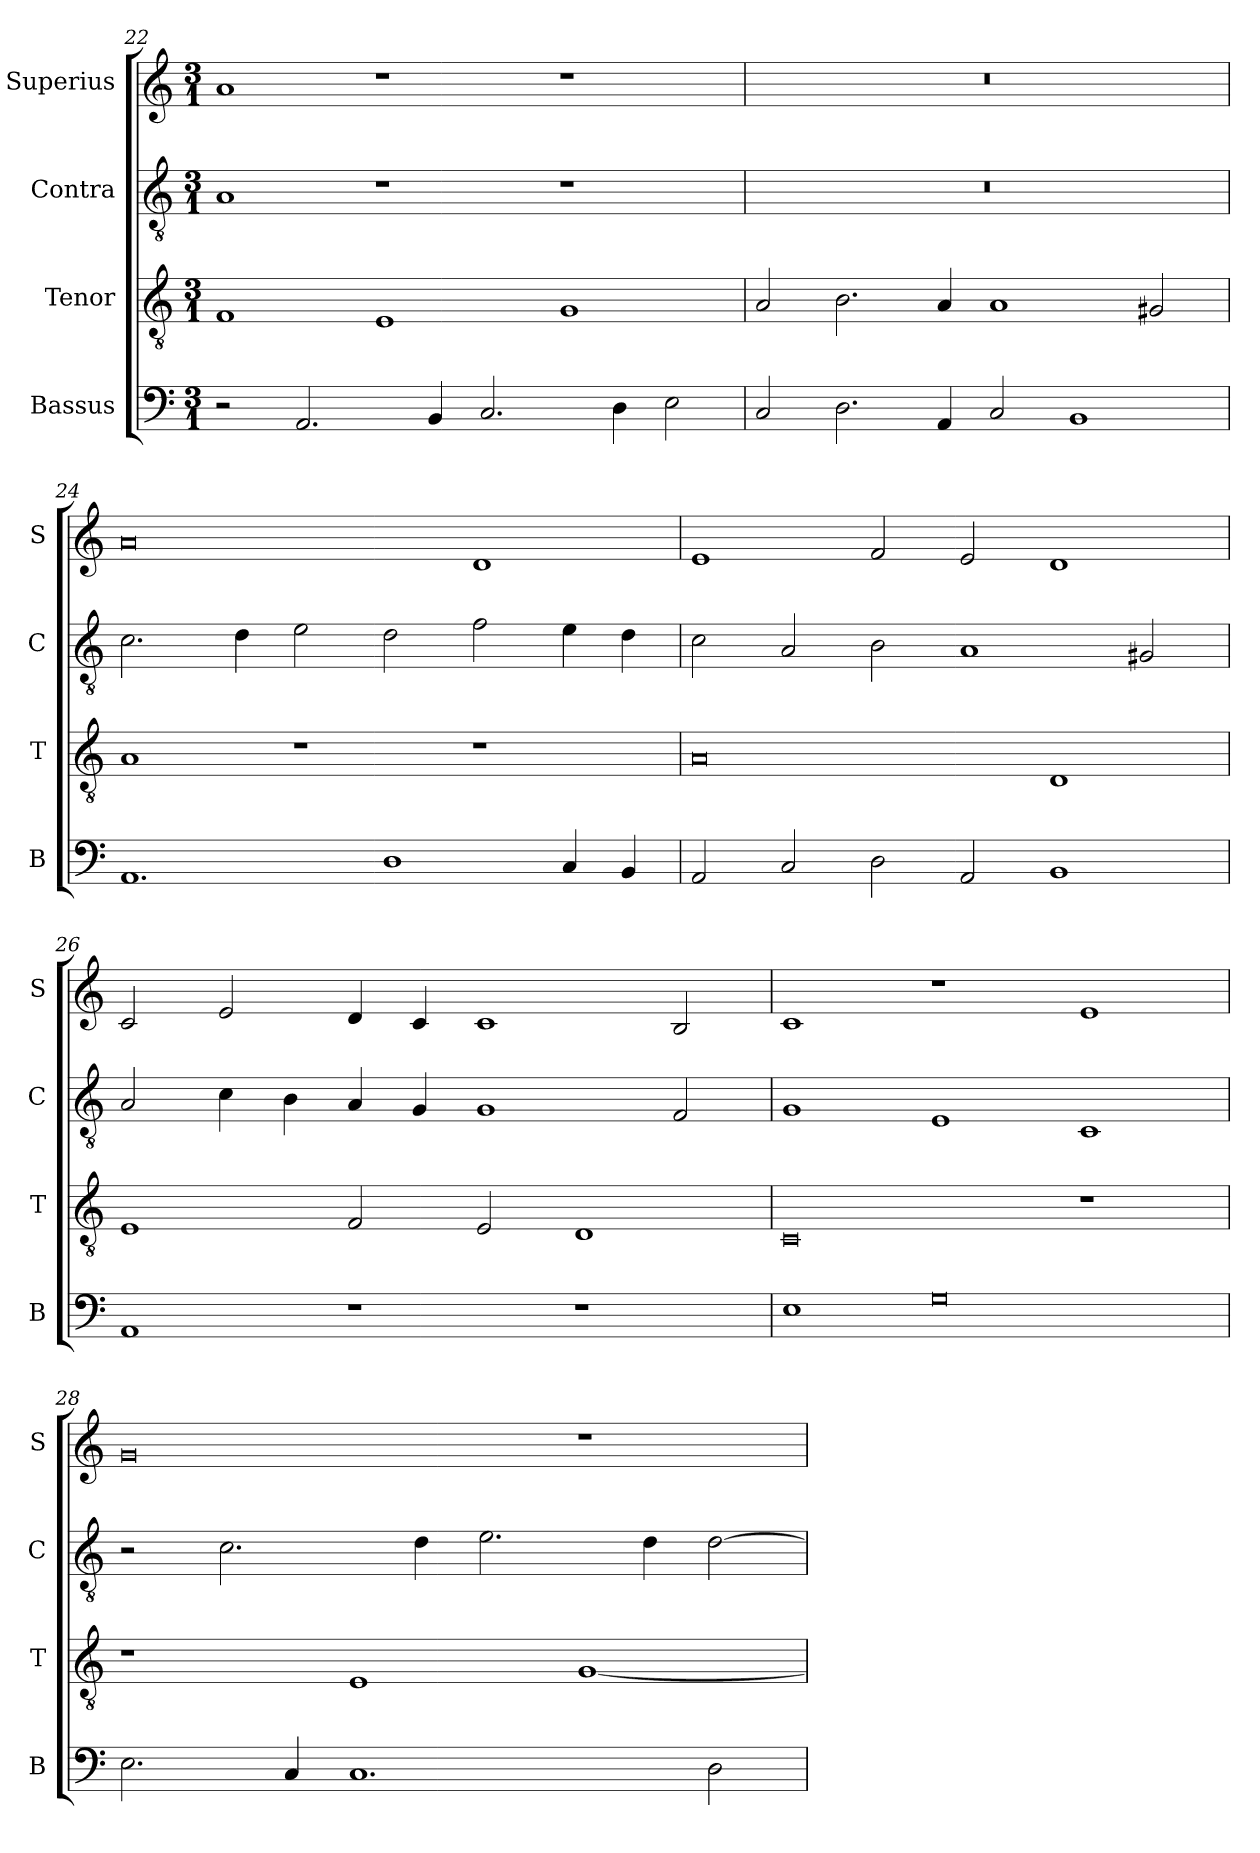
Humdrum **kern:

**kern	**kern	**kern	**kern
*part4	*part3	*part2	*part1
*staff4	*staff3	*staff2	*staff1
*I"Bassus	*I"Tenor	*I"Contra	*I"Superius
*I'B	*I'T	*I'C	*I'S
*clefF4	*clefGv2	*clefGv2	*clefG2
*k[]	*k[]	*k[]	*k[]
*M3/1	*M3/1	*M3/1	*M3/1
=22	=22	=22	=22
2r	1F	1A	1a
2.AA/	.	.	.
.	1E	1r	1r
4BB/	.	.	.
2.C/	.	.	.
.	1G	1r	1r
4D\	.	.	.
2E\	.	.	.
=23	=23	=23	=23
2C/	2A/	0.r	0.r
2.D\	2.B\	.	.
4AA/	4A/	.	.
2C/	1A	.	.
1BB	.	.	.
.	2G#X/	.	.
=24	=24	=24	=24
1.AA	1A	2.c\	0a
.	.	4d\	.
.	1r	2e\	.
1D	.	2d\	.
.	1r	2f\	1d
4C/	.	4e\	.
4BB/	.	4d\	.
=25	=25	=25	=25
2AA/	0A	2c\	1e
2C/	.	2A/	.
2D\	.	2B\	2f/
2AA/	.	1A	2e/
1BB	1D	.	1d
.	.	2G#X/	.
=26	=26	=26	=26
1AA	1E	2A/	2c/
.	.	4c\	2e/
.	.	4B\	.
1r	2F/	4A/	4d/
.	.	4G/	4c/
.	2E/	1G	1c
1r	1D	.	.
.	.	2F/	2B/
=27	=27	=27	=27
1E	0C	1G	1c
0G	.	1E	1r
.	1r	1C	1e
=28	=28	=28	=28
2.E\	1r	2r	0g
.	.	2.c\	.
4C/	.	.	.
1.C	1E	.	.
.	.	4d\	.
.	.	2.e\	.
.	[1G	.	1r
.	.	4d\	.
2D\	.	[2d\	.
=	=	=	=
*-	*-	*-	*-
